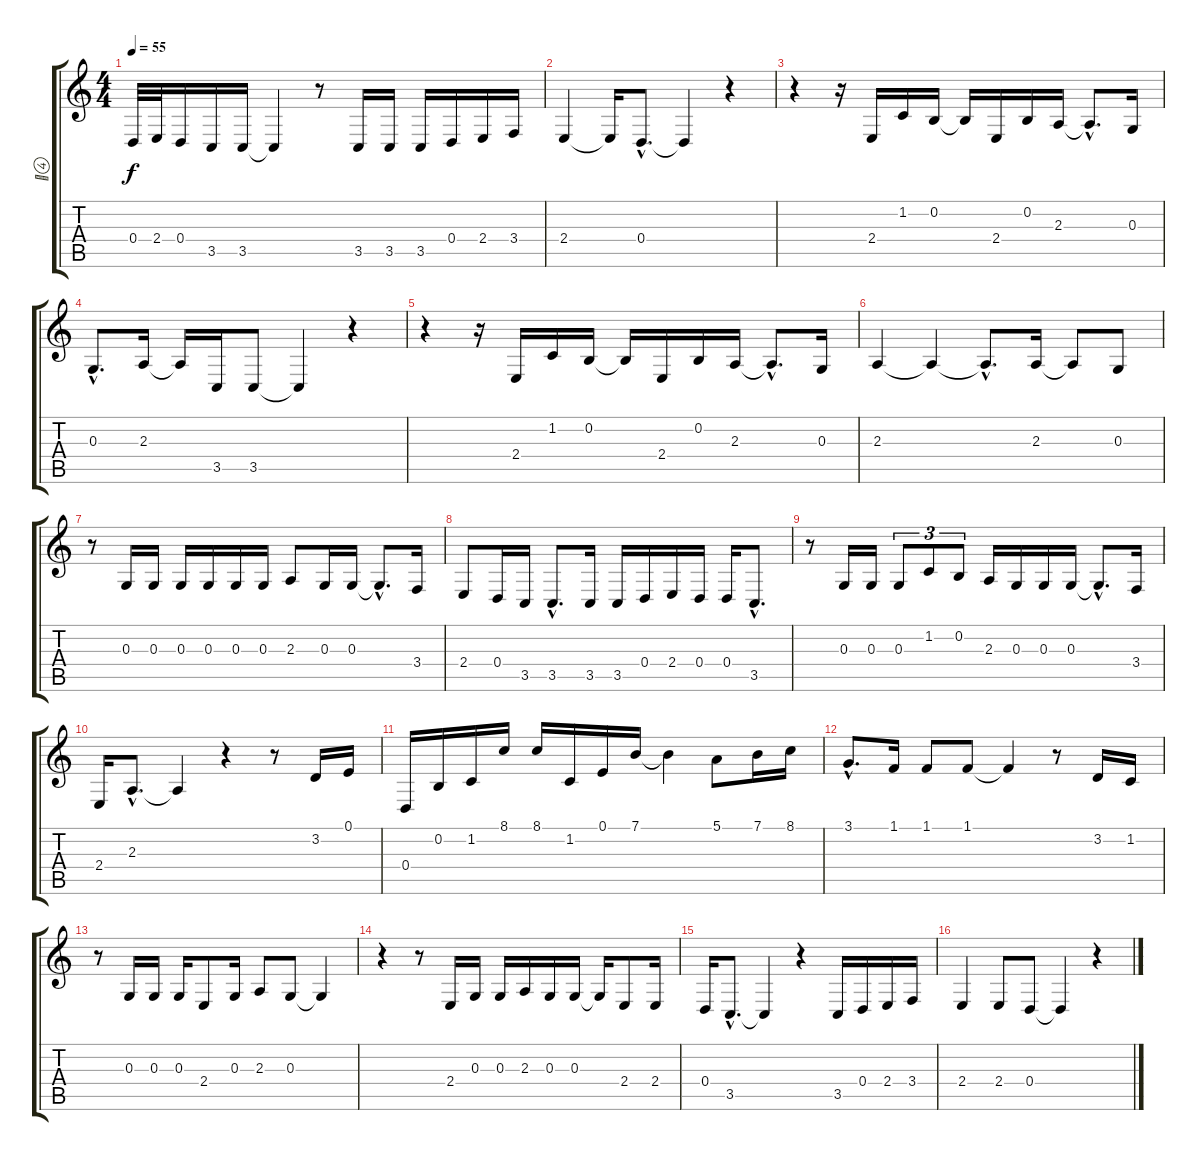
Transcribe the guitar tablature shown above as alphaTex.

\track ("" "") {instrument stringensemble1}
\staff {score tabs}
\tuning (E4 B3 G3 D3 A2 E2) {hide}
\ts (4 4)
\tempo 55
\clef g2
\ks c
0.4.32{dy f} 2.4.32 0.4.16 3.5.16 3.5.16 3.5{t}.4 r.8 3.5.16 3.5.16 3.5.16 0.4.16 2.4.16 3.4.16 |
2.4.4 2.4{t}.16 0.4{hac}.8{d} 0.4{t}.4 r.4 |
r.4 r.16 2.4.16 1.2.16 0.2.16 0.2{t}.16 2.4.16 0.2.16 2.3.16 2.3{hac t}.8{d} 0.3.16 |
0.3{hac}.8{d} 2.3.16 2.3{t}.16 3.5.16 3.5.8 3.5{t}.4 r.4 |
r.4 r.16 2.4.16 1.2.16 0.2.16 0.2{t}.16 2.4.16 0.2.16 2.3.16 2.3{hac t}.8{d} 0.3.16 |
2.3.4 2.3{t}.4 2.3{hac t}.8{d} 2.3.16 2.3{t}.8 0.3.8 |
r.8 0.3.16 0.3.16 0.3.16 0.3.16 0.3.16 0.3.16 2.3.8 0.3.16 0.3.16 0.3{hac t}.8{d} 3.4.16 |
2.4.8 0.4.16 3.5.16 3.5{hac}.8{d} 3.5.16 3.5.16 0.4.16 2.4.16 0.4.16 0.4.16 3.5{hac}.8{d} |
r.8 0.3.16 0.3.16 0.3.8{tu (3 2)} 1.2.8{tu (3 2)} 0.2.8{tu (3 2)} 2.3.16 0.3.16 0.3.16 0.3.16 0.3{hac t}.8{d} 3.4.16 |
2.4.16 2.3{hac}.8{d} 2.3{t}.4 r.4 r.8 3.2.16 0.1.16 |
0.4.16 0.2.16 1.2.16 8.1.16 8.1.16 1.2.16 0.1.16 7.1.16 7.1{t}.4 5.1.8 7.1.16 8.1.16 |
3.1{hac}.8{d} 1.1.16 1.1.8 1.1.8 1.1{t}.4 r.8 3.2.16 1.2.16 |
r.8 0.3.16 0.3.16 0.3.16 2.4.8 0.3.16 2.3.8 0.3.8 0.3{t}.4 |
r.4 r.8 2.4.16 0.3.16 0.3.16 2.3.16 0.3.16 0.3.16 0.3{t}.16 2.4.8 2.4.16 |
0.4.16 3.5{hac}.8{d} 3.5{t}.4 r.4 3.5.16 0.4.16 2.4.16 3.4.16 |
2.4.4 2.4.8 0.4.8 0.4{t}.4 r.4
